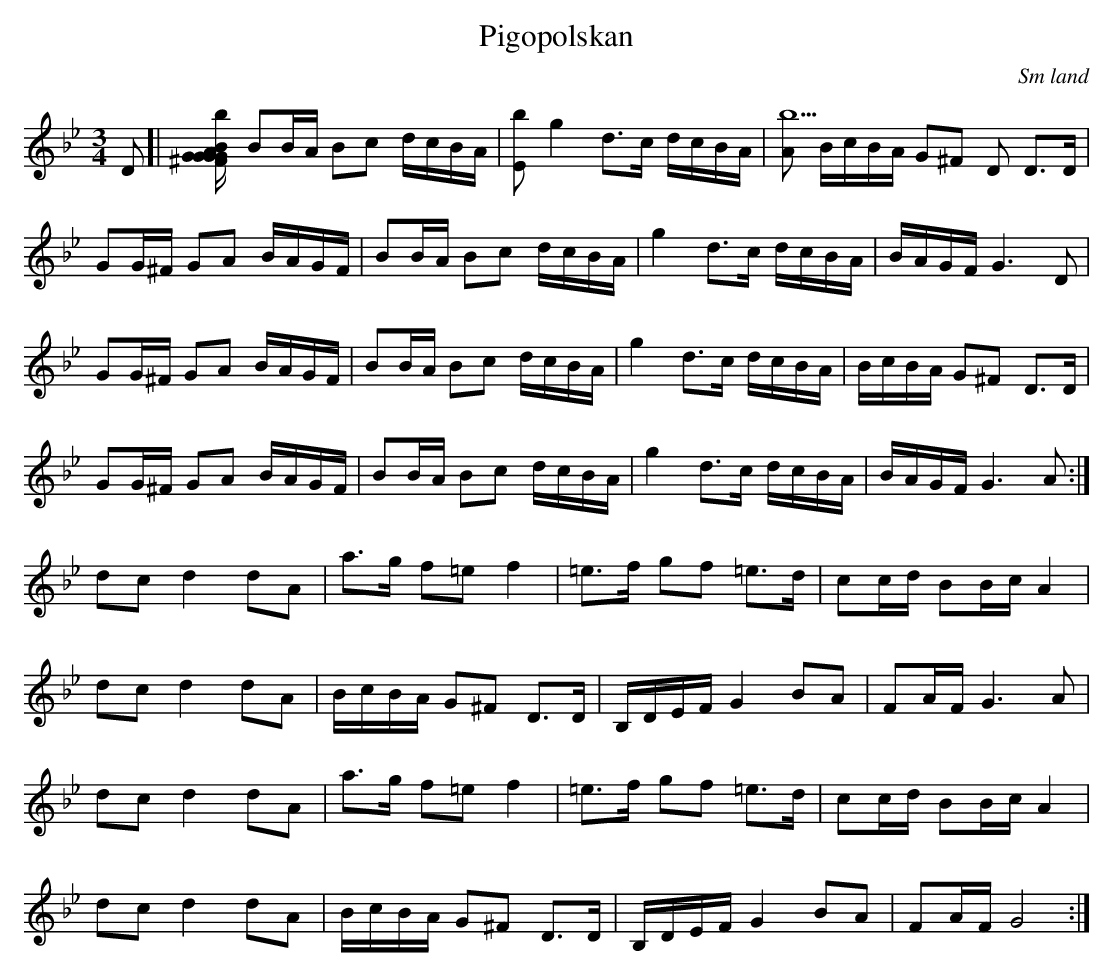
X:1
T:Pigopolskan
O:Sm land
M:3/4
L:1/8
K:Gm
D[|[Gm] GG/2^F/2 GA B/2A/2G/2F/2|[Bb] BB/2A/2 Bc d/2c/2B/2A/2|[Eb] g2 d3/2c/2 d/2c/2B/2A/2|[Am7b5] B/2c/2B/2A/2 G^F [D] D3/2D/2|
GG/2^F/2 GA B/2A/2G/2F/2|BB/2A/2 Bc d/2c/2B/2A/2|g2 d3/2c/2 d/2c/2B/2A/2|B/2A/2G/2F/2 G3 D|
GG/2^F/2 GA B/2A/2G/2F/2|BB/2A/2 Bc d/2c/2B/2A/2|g2 d3/2c/2 d/2c/2B/2A/2|B/2c/2B/2A/2 G^F D3/2D/2|
GG/2^F/2 GA B/2A/2G/2F/2|BB/2A/2 Bc d/2c/2B/2A/2|g2 d3/2c/2 d/2c/2B/2A/2|B/2A/2G/2F/2 G3 A:|
dc d2 dA|a3/2g/2 f=e f2|=e3/2f/2 gf =e3/2d/2|cc/2d/2 BB/2c/2 A2|
dc d2 dA|B/2c/2B/2A/2 G^F D3/2D/2|B,/2D/2E/2F/2 G2 BA|FA/2F/2 G3 A|
dc d2 dA|a3/2g/2 f=e f2|=e3/2f/2 gf =e3/2d/2|cc/2d/2 BB/2c/2 A2|
dc d2 dA|B/2c/2B/2A/2 G^F D3/2D/2|B,/2D/2E/2F/2 G2 BA|FA/2F/2G4:|
